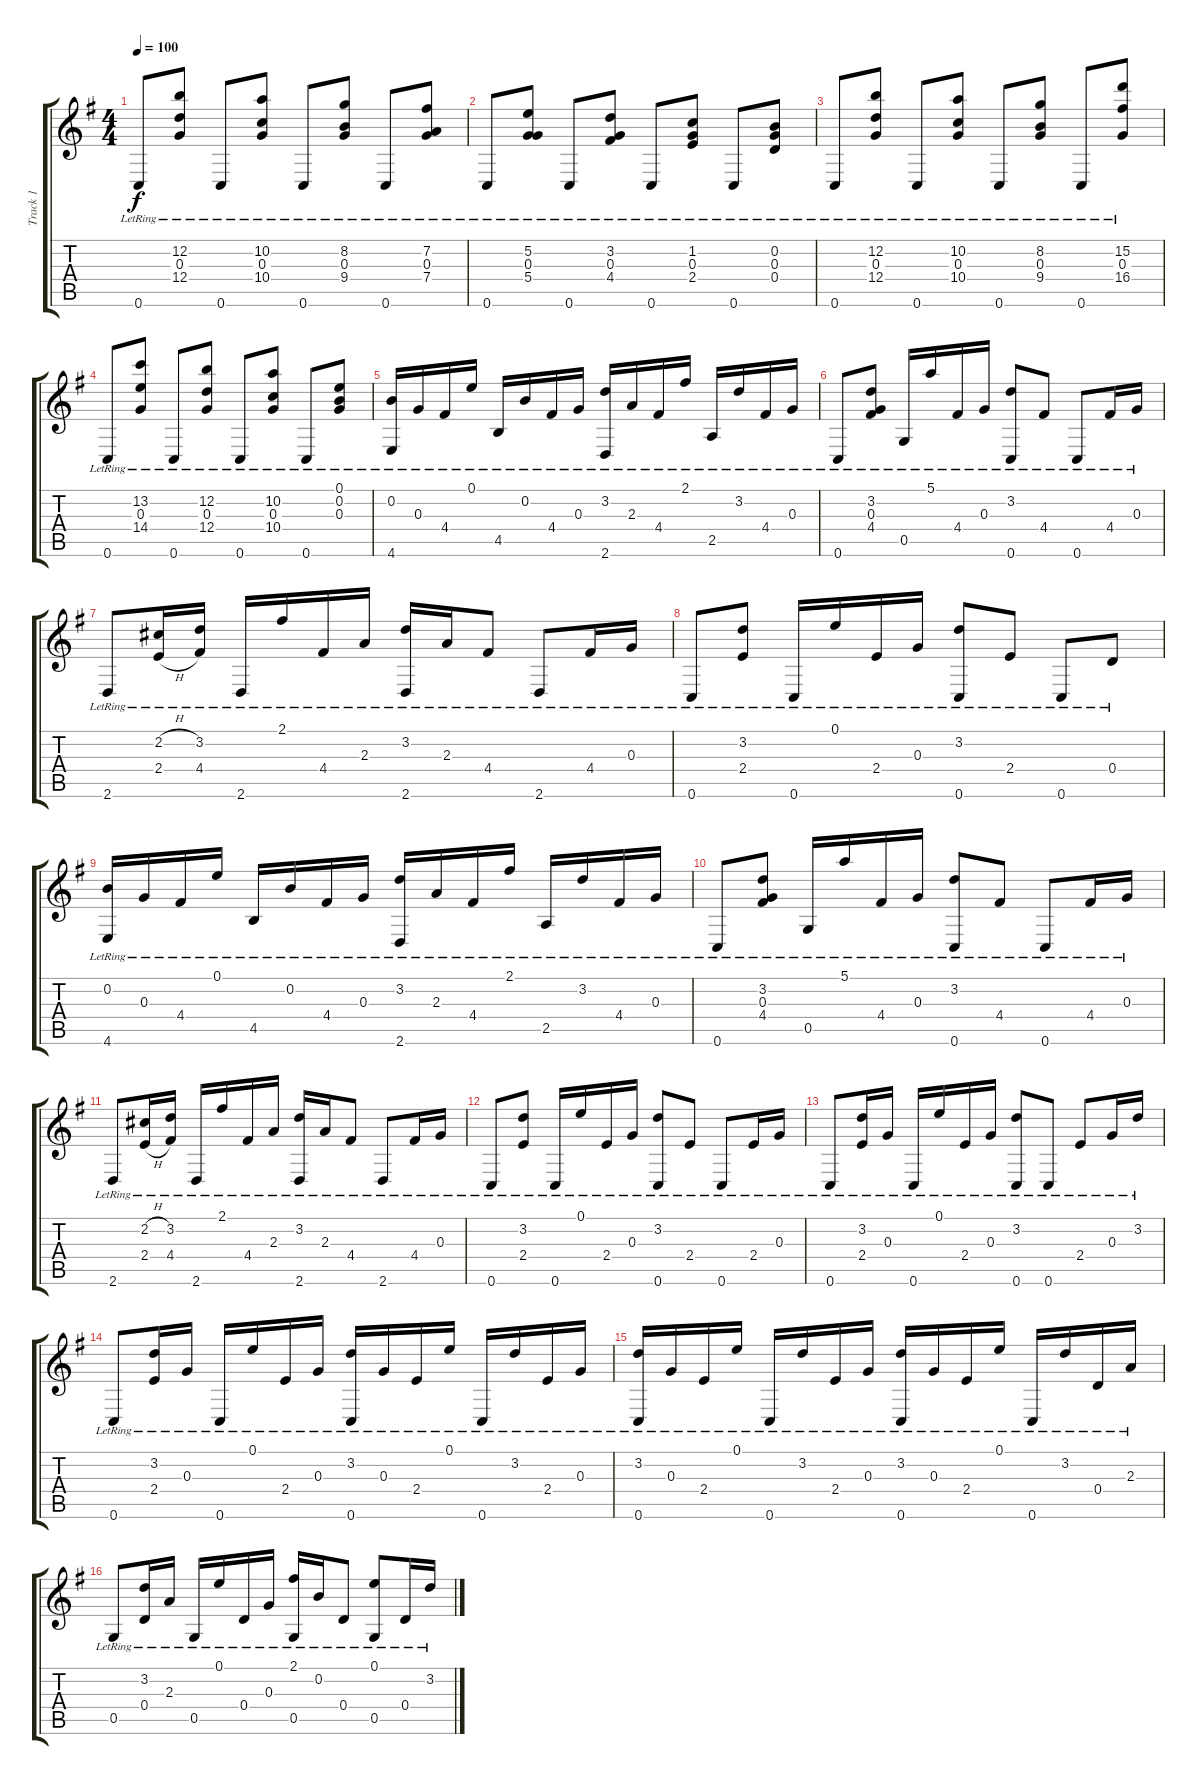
\track ("Track 1" "Track 1") {instrument acousticguitarsteel}
\staff {score tabs}
\tuning (E4 B3 G3 D3 G2 C2) {hide}
\ts (4 4)
\tempo 100
\clef g2
\ks g
0.6{lr}.8{dy f} (12.2{lr} 0.3{lr} 12.4{lr}).8 0.6{lr}.8 (10.2{lr} 0.3{lr} 10.4{lr}).8 0.6{lr}.8 (8.2{lr} 0.3{lr} 9.4{lr}).8 0.6{lr}.8 (7.2{lr} 0.3{lr} 7.4{lr}).8 |
0.6{lr}.8 (5.2{lr} 0.3{lr} 5.4{lr}).8 0.6{lr}.8 (3.2{lr} 0.3{lr} 4.4{lr}).8 0.6{lr}.8 (1.2{lr} 0.3{lr} 2.4{lr}).8 0.6{lr}.8 (0.2{lr} 0.3{lr} 0.4{lr}).8 |
0.6{lr}.8 (12.2{lr} 0.3{lr} 12.4{lr}).8 0.6{lr}.8 (10.2{lr} 0.3{lr} 10.4{lr}).8 0.6{lr}.8 (8.2{lr} 0.3{lr} 9.4{lr}).8 0.6{lr}.8 (15.2{lr} 0.3{lr} 16.4{lr}).8 |
0.6{lr}.8 (13.2{lr} 0.3{lr} 14.4{lr}).8 0.6{lr}.8 (12.2{lr} 0.3{lr} 12.4{lr}).8 0.6{lr}.8 (10.2{lr} 0.3{lr} 10.4{lr}).8 0.6{lr}.8 (0.1{lr} 0.2{lr} 0.3{lr}).8 |
(0.2{lr} 4.6{lr}).16 0.3{lr}.16 4.4{lr}.16 0.1{lr}.16 4.5{lr}.16 0.2{lr}.16 4.4{lr}.16 0.3{lr}.16 (3.2{lr} 2.6{lr}).16 2.3{lr}.16 4.4{lr}.16 2.1{lr}.16 2.5{lr}.16 3.2{lr}.16 4.4{lr}.16 0.3{lr}.16 |
0.6{lr}.8 (3.2{lr} 0.3{lr} 4.4{lr}).8 0.5{lr}.16 5.1{lr}.16 4.4{lr}.16 0.3{lr}.16 (3.2{lr} 0.6{lr}).8 4.4{lr}.8 0.6{lr}.8 4.4{lr}.16 0.3{lr}.16 |
2.6{lr}.8 (2.2{h lr} 2.4{h lr}).16 (3.2{lr} 4.4{lr}).16 2.6{lr}.16 2.1{lr}.16 4.4{lr}.16 2.3{lr}.16 (3.2{lr} 2.6{lr}).16 2.3{lr}.16 4.4{lr}.8 2.6{lr}.8 4.4{lr}.16 0.3{lr}.16 |
0.6{lr}.8 (3.2{lr} 2.4{lr}).8 0.6{lr}.16 0.1{lr}.16 2.4{lr}.16 0.3{lr}.16 (3.2{lr} 0.6{lr}).8 2.4{lr}.8 0.6{lr}.8 0.4{lr}.8 |
(0.2{lr} 4.6{lr}).16 0.3{lr}.16 4.4{lr}.16 0.1{lr}.16 4.5{lr}.16 0.2{lr}.16 4.4{lr}.16 0.3{lr}.16 (3.2{lr} 2.6{lr}).16 2.3{lr}.16 4.4{lr}.16 2.1{lr}.16 2.5{lr}.16 3.2{lr}.16 4.4{lr}.16 0.3{lr}.16 |
0.6{lr}.8 (3.2{lr} 0.3{lr} 4.4{lr}).8 0.5{lr}.16 5.1{lr}.16 4.4{lr}.16 0.3{lr}.16 (3.2{lr} 0.6{lr}).8 4.4{lr}.8 0.6{lr}.8 4.4{lr}.16 0.3{lr}.16 |
2.6{lr}.8 (2.2{h lr} 2.4{h lr}).16 (3.2{lr} 4.4{lr}).16 2.6{lr}.16 2.1{lr}.16 4.4{lr}.16 2.3{lr}.16 (3.2{lr} 2.6{lr}).16 2.3{lr}.16 4.4{lr}.8 2.6{lr}.8 4.4{lr}.16 0.3{lr}.16 |
0.6{lr}.8 (3.2{lr} 2.4{lr}).8 0.6{lr}.16 0.1{lr}.16 2.4{lr}.16 0.3{lr}.16 (3.2{lr} 0.6{lr}).8 2.4{lr}.8 0.6{lr}.8 2.4{lr}.16 0.3{lr}.16 |
0.6{lr}.8 (3.2{lr} 2.4{lr}).16 0.3{lr}.16 0.6{lr}.16 0.1{lr}.16 2.4{lr}.16 0.3{lr}.16 (3.2{lr} 0.6{lr}).8 0.6{lr}.8 2.4{lr}.8 0.3{lr}.16 3.2{lr}.16 |
0.6{lr}.8 (3.2{lr} 2.4{lr}).16 0.3{lr}.16 0.6{lr}.16 0.1{lr}.16 2.4{lr}.16 0.3{lr}.16 (3.2{lr} 0.6{lr}).16 0.3{lr}.16 2.4{lr}.16 0.1{lr}.16 0.6{lr}.16 3.2{lr}.16 2.4{lr}.16 0.3{lr}.16 |
(3.2{lr} 0.6{lr}).16 0.3{lr}.16 2.4{lr}.16 0.1{lr}.16 0.6{lr}.16 3.2{lr}.16 2.4{lr}.16 0.3{lr}.16 (3.2{lr} 0.6{lr}).16 0.3{lr}.16 2.4{lr}.16 0.1{lr}.16 0.6{lr}.16 3.2{lr}.16 0.4{lr}.16 2.3{lr}.16 |
0.5{lr}.8 (3.2{lr} 0.4{lr}).16 2.3{lr}.16 0.5{lr}.16 0.1{lr}.16 0.4{lr}.16 0.3{lr}.16 (2.1{lr} 0.5{lr}).16 0.2{lr}.16 0.4{lr}.8 (0.1{lr} 0.5{lr}).8 0.4{lr}.16 3.2{lr}.16
